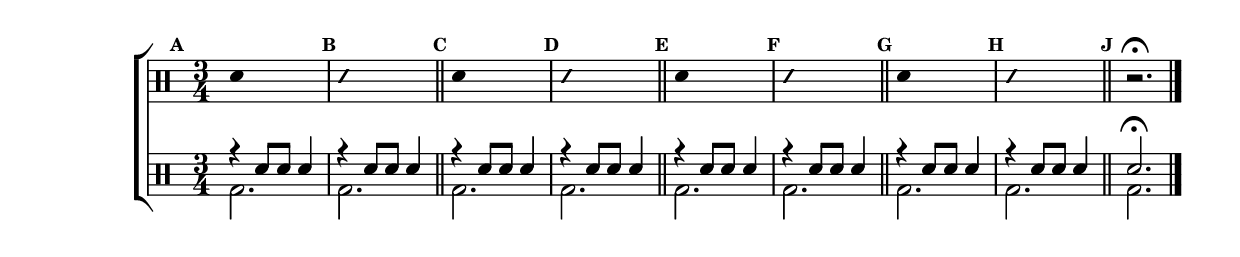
%-*- coding: utf-8 -*-

\version "2.10.00"

%\header {title = "diversao modal - parte 6"}

\new ChoirStaff <<

\drummode <<

\drums {
\override Staff.TimeSignature #'style = #'()
\time 3/4 

\override Score.BarNumber #'transparent = ##t
\override Score.RehearsalMark #'font-size = #-2
\set Score.markFormatter = #format-mark-numbers

\context DrumVoice = "1" { }
\context DrumVoice = "2" { }

{ 
%1
\mark \default
\override Stem #'transparent = ##t
sn4 s2
\mark \default
\override NoteHead #'style = #'slash
\override NoteHead #'font-size = #-4
sn4 s2
\revert NoteHead #'style 
\revert NoteHead #'font-size
\bar "||"


%2
\mark \default
\override Stem #'transparent = ##t
sn4 s2
\mark \default
\override NoteHead #'style = #'slash
\override NoteHead #'font-size = #-4
sn4 s2
\revert NoteHead #'style 
\revert NoteHead #'font-size
\bar "||"


%3
\mark \default
\override Stem #'transparent = ##t
sn4 s2
\mark \default
\override NoteHead #'style = #'slash
\override NoteHead #'font-size = #-4
sn4 s2
\revert NoteHead #'style 
\revert NoteHead #'font-size
\bar "||"


%4
\mark \default
\override Stem #'transparent = ##t
sn4 s2
\mark \default
\override NoteHead #'style = #'slash
\override NoteHead #'font-size = #-4
sn4 s2
\revert NoteHead #'style 
\revert NoteHead #'font-size
\bar "||"

\mark \default
r2.\fermata



\bar "|."

  
}

}


\drums {

\override Staff.TimeSignature #'style = #'()
\time 3/4 

\override Score.BarNumber #'transparent = ##t
\override Score.RehearsalMark #'font-size = #-2
\set Score.markFormatter = #format-mark-numbers

\context DrumVoice = "1" { }
\context DrumVoice = "2" { }

<<

{
r4 sn8 sn sn4
r4 sn8 sn sn4

r4 sn8 sn sn4
r4 sn8 sn sn4

r4 sn8 sn sn4
r4 sn8 sn sn4

r4 sn8 sn sn4
r4 sn8 sn sn4

sn2.\fermata 

}
\\
{

bd2. bd2.  

bd2. bd2.  

bd2. bd2.  

bd2. bd2.  

bd

}

>>

}

>>

>>